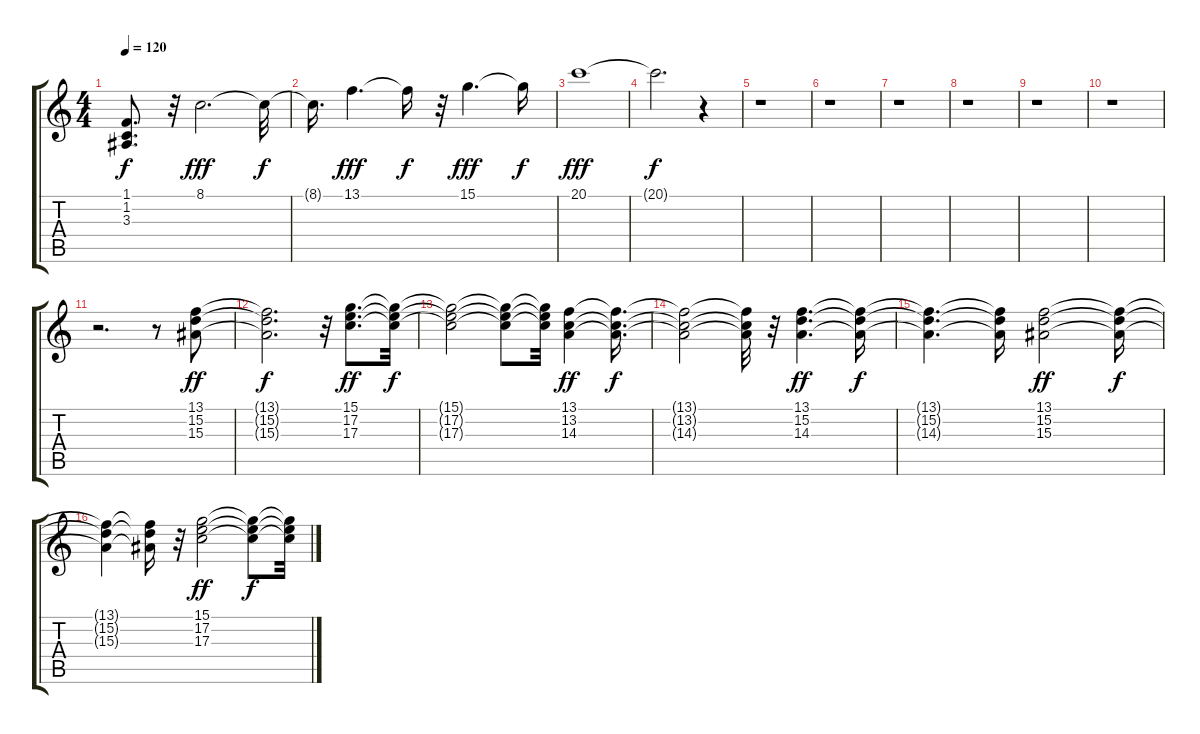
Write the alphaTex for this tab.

\track "" {instrument rockorgan}
\staff {score tabs}
\tuning (E4 B3 G3 D3 A2 E2) {hide}
\ts (4 4)
\tempo 120
\clef g2
\ks c
(1.1{t} 1.2{t} 3.3{t}).8{d dy f} r.32 8.1.2{d dy fff} 8.1{t}.32{dy f} |
8.1{t}.16{d} 13.1.4{d dy fff} 13.1{t}.16{dy f} r.32 15.1.4{d dy fff} 15.1{t}.16{dy f} |
20.1.1{dy fff} |
20.1{t}.2{d dy f} r.4 |
r.1 |
r.1 |
r.1 |
r.1 |
r.1 |
r.1 |
r.2{d} r.8 (13.1 15.2 15.3).8{dy ff} |
(13.1{t} 15.2{t} 15.3{t}).2{d dy f} r.32 (15.1 17.2 17.3).8{d dy ff} (15.1{t} 17.2{t} 17.3{t}).32{dy f} |
(15.1{t} 17.2{t} 17.3{t}).2 (15.1{t} 17.2{t} 17.3{t}).8 (15.1{t} 17.2{t} 17.3{t}).32 (13.1 13.2 14.3).4{dy ff} (13.1{t} 13.2{t} 14.3{t}).16{d dy f} |
(13.1{t} 13.2{t} 14.3{t}).2 (13.1{t} 13.2{t} 14.3{t}).32 r.32 (13.1 15.2 14.3).4{d dy ff} (13.1{t} 15.2{t} 14.3{t}).16{dy f} |
(13.1{t} 15.2{t} 14.3{t}).4{d} (13.1{t} 15.2{t} 14.3{t}).16 (13.1 15.2 15.3).2{dy ff} (13.1{t} 15.2{t} 15.3{t}).16{dy f} |
(13.1{t} 15.2{t} 15.3{t}).4 (13.1{t} 15.2{t} 15.3{t}).16 r.32 (15.1 17.2 17.3).2{dy ff} (15.1{t} 17.2{t} 17.3{t}).8{dy f} (15.1{t} 17.2{t} 17.3{t}).32
